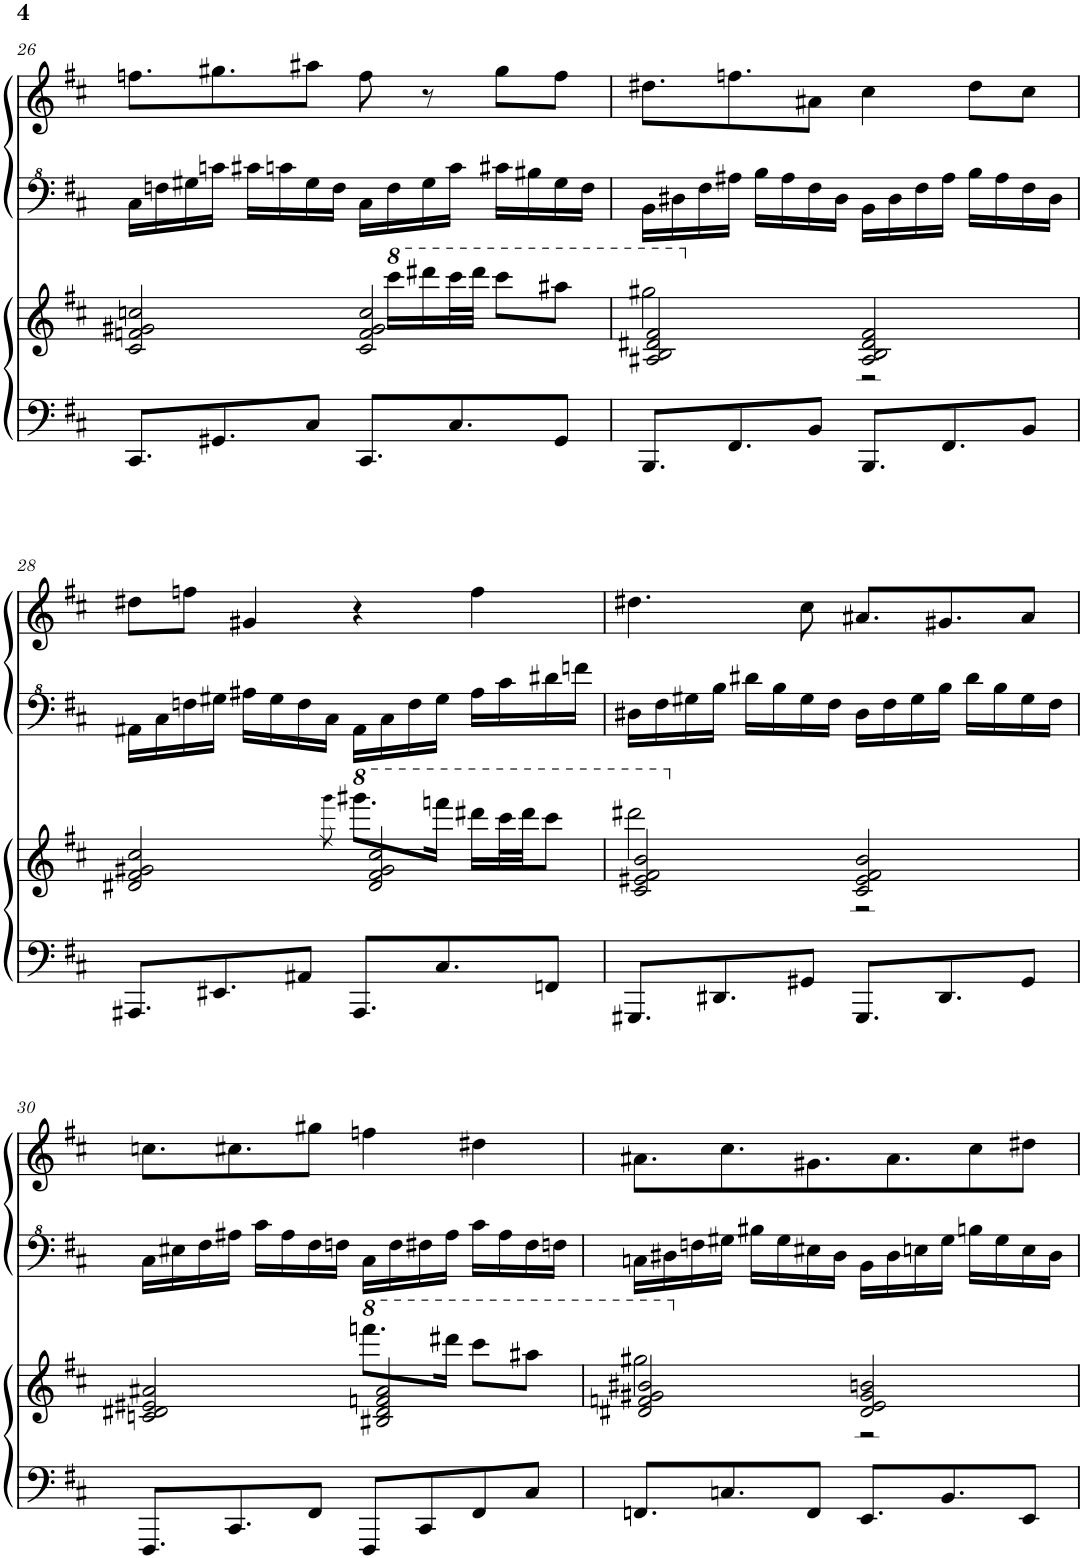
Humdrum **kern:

**kern	**kern	**kern	**kern
*part4	*part3	*part2	*part1
*staff4	*staff3	*staff2	*staff1
*I"ピアノ	*I"ピアノ	*I"ピアノ	*I"ピアノ
!!LO:PB:g=z
*clefF4	*clefG2	*clefF^4	*clefG2
*k[f#c#]	*k[f#c#]	*k[f#c#]	*k[f#c#]
*M4/4	*M4/4	*M4/4	*M4/4
=26	=26	=26	=26
*	*^	*	*
8.CC#/L	2c#/ 2fn/ 2g#X/ 2ccn/	16ryy	16c#\LL	8.ffn\L
*	*v	*v	*	*
.	.	16fn\	.
.	.	16g#X\	.
8.GG#X/	.	16ccn\JJ	8.gg#X\
.	.	16cc#X\LL	.
.	.	16ccn\	.
8C#/J	.	16g#\	8aa#X\J
.	.	16f\JJ	.
8.CC#/L	2c#/ 2f/ 2g#/ 2cc/	16c#\LL	8ff\
*	*^	*	*
*	*8va	*	*	*
.	.	16cccc#\LL	16f\	.
.	.	16dddd#X\	16g#\	8r
8.C#/	.	32cccc#\L	16cc\JJ	.
.	.	32dddd#\JJJ	.	.
.	.	8cccc#\L	16cc#X\LL	8gg#\L
.	.	.	16b#X\	.
8GG#/J	.	8aaa#X\J	16g#\	8ff\J
.	.	.	16f\JJ	.
=27	=27	=27	=27	=27
8.BBB/L	2a#X/ 2b/ 2dd#X/ 2ff#/	2ggg#X\	16B\LL	8.dd#X\L
.	.	.	16d#X\	.
.	.	.	16f#\	.
8.FF#/	.	.	16a#X\JJ	8.ffn\
.	.	.	16b\LL	.
.	.	.	16a#\	.
8BB/J	.	.	16f#\	8a#X\J
.	.	.	16d#\JJ	.
*	*X8va	*	*	*
8.BBB/L	2A#/ 2B/ 2d#/ 2f#/	2r	16B\LL	4cc#\
.	.	.	16d#\	.
.	.	.	16f#\	.
8.FF#/	.	.	16a#\JJ	.
.	.	.	16b\LL	8dd#\L
.	.	.	16a#\	.
8BB/J	.	.	16f#\	8cc#\J
.	.	.	16d#\JJ	.
!!LO:LB:g=z
=28	=28	=28	=28	=28
8.AAA#X/L	2d#X/ 2f#/ 2g#X/ 2cc#/	2ryy	16A#X\LL	8dd#X\L
.	.	.	16c#\	.
.	.	.	16fn\	8ffn\J
8.EE#X/	.	.	16g#X\JJ	.
.	.	.	16a#X\LL	4g#X/
.	.	.	16g#\	.
8AA#X/J	.	.	16f\	.
.	.	.	16c#\JJ	.
.	.	8qgggg\	.	.
*	*8va	*	*	*
8.AAA#/L	2dd#/ 2ff#/ 2gg#/ 2ccc#/	8.gggg#X\L	16A#\LL	4r
.	.	.	16c#\	.
.	.	.	16f\	.
8.C#/	.	16ffffn\Jk	16g#\JJ	.
.	.	16dddd#X\LL	16a#\LL	4ff\
.	.	32cccc#\L	16cc#\	.
.	.	32dddd#\JJ	.	.
8FFn/J	.	8cccc#\J	16dd#X\	.
.	.	.	16ffn\JJ	.
=29	=29	=29	=29	=29
8.GGG#X/L	2cc#/ 2ee#X/ 2ff#/ 2bb/	2dddd#X\	16d#X\LL	4.dd#X\
.	.	.	16f#\	.
.	.	.	16g#X\	.
8.DD#X/	.	.	16b\JJ	.
.	.	.	16dd#X\LL	.
.	.	.	16b\	.
8GG#X/J	.	.	16g#\	8cc#\
.	.	.	16f#\JJ	.
*	*X8va	*	*	*
8.GGG#/L	2c#/ 2e#/ 2f#/ 2b/	2r	16d#\LL	8.a#X/L
.	.	.	16f#\	.
.	.	.	16g#\	.
8.DD#/	.	.	16b\JJ	8.g#X/
.	.	.	16dd#\LL	.
.	.	.	16b\	.
8GG#/J	.	.	16g#\	8a#/J
.	.	.	16f#\JJ	.
!!LO:LB:g=z
=30	=30	=30	=30	=30
8.FFF#/L	2cn/ 2d#X/ 2e#X/ 2a#X/	2ryy	16c#\LL	8.ccn\L
.	.	.	16e#X\	.
.	.	.	16f#\	.
8.CC#/	.	.	16a#X\JJ	8.cc#X\
.	.	.	16cc#\LL	.
.	.	.	16a#\	.
8FF#/J	.	.	16f#\	8gg#X\J
.	.	.	16fn\JJ	.
*	*8va	*	*	*
8FFF#/L	2b#X/ 2dd#/ 2ffn/ 2aa#/	8.ffffn\L	16c#\LL	4ffn\
.	.	.	16f\	.
8CC#/	.	.	16f#X\	.
.	.	16dddd#X\Jk	16a#\JJ	.
8FF#/	.	8cccc#\L	16cc#\LL	4dd#X\
.	.	.	16a#\	.
8C#/J	.	8aaa#X\J	16f#\	.
.	.	.	16fn\JJ	.
=31	=31	=31	=31	=31
8.FFn/L	2dd#X/ 2ffn/ 2gg#X/ 2bb#X/	2ggg#X\	16cn\LL	8.a#X\L
.	.	.	16d#X\	.
.	.	.	16fn\	.
8.Cn/	.	.	16g#X\JJ	8.cc#\
.	.	.	16b#X\LL	.
.	.	.	16g#\	.
8FF/J	.	.	16e#X\	8.g#X\
.	.	.	16d#\JJ	.
*	*X8va	*	*	*
8.EE/L	2d#/ 2e/ 2g#/ 2bn/	2r	16B\LL	.
.	.	.	16d#\	8.a#\
.	.	.	16en\	.
8.BB/	.	.	16g#\JJ	.
.	.	.	16bn\LL	8cc#\
.	.	.	16g#\	.
8EE/J	.	.	16e\	8dd#X\J
.	.	.	16d#\JJ	.
*	*v	*v	*	*
=	=	=	=
*-	*-	*-	*-
